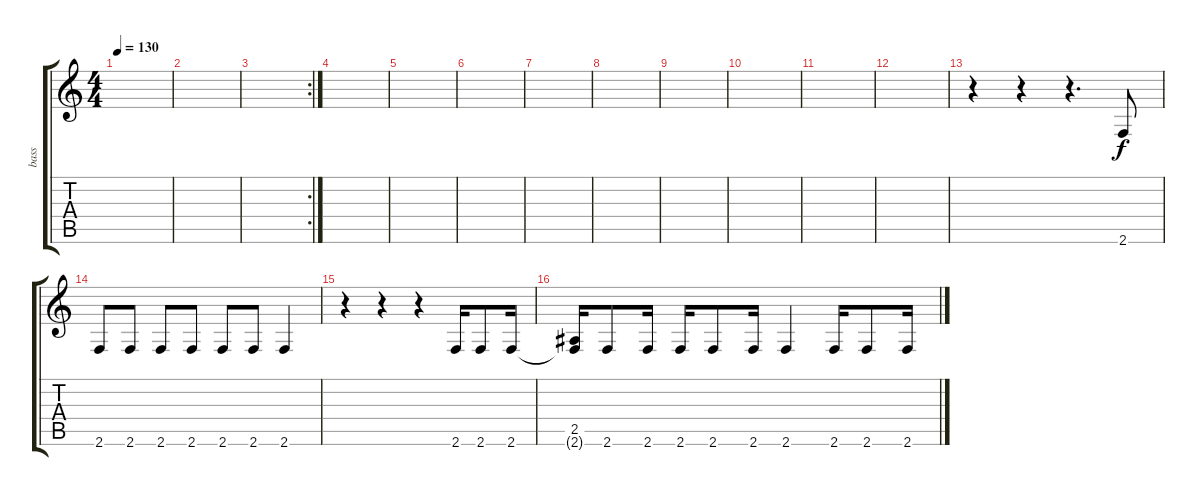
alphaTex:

\track ("bass" "bass") {instrument electricbassfinger}
\staff {score tabs}
\tuning (Eb4 Bb3 Gb3 Db3 Ab2 Eb2) {hide}
\ts (4 4)
\tempo 130
\clef g2
\ks c
|
|
\rc 2
|
|
|
|
|
|
|
|
|
|
r.4 r.4 r.4{d} 2.6.8 |
2.6.8 2.6.8 2.6.8 2.6.8 2.6.8 2.6.8 2.6.4 |
r.4 r.4 r.4 2.6.16 2.6.8 2.6.16 |
(2.5 2.6{t}).16 2.6.8 2.6.16 2.6.16 2.6.8 2.6.16 2.6.4 2.6.16 2.6.8 2.6.16
